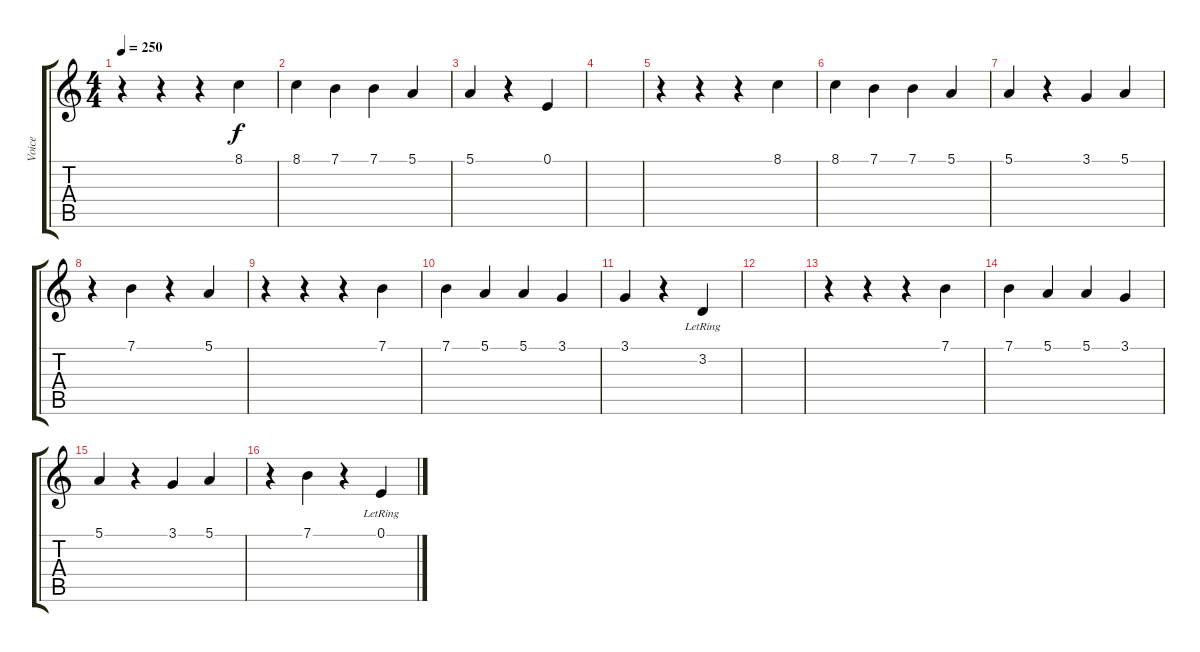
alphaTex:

\track ("Voice" "Voice") {instrument flute}
\staff {score tabs}
\tuning (E4 B3 G3 D3 A2 E2) {hide}
\ts (4 4)
\tempo 250
\clef g2
\ks c
r.4{dy f} r.4 r.4 8.1.4 |
8.1.4 7.1.4 7.1.4 5.1.4 |
5.1.4 r.4 0.1.4 |
|
r.4 r.4 r.4 8.1.4 |
8.1.4 7.1.4 7.1.4 5.1.4 |
5.1.4 r.4 3.1.4 5.1.4 |
r.4 7.1.4 r.4 5.1.4 |
r.4 r.4 r.4 7.1.4 |
7.1.4 5.1.4 5.1.4 3.1.4 |
3.1.4 r.4 3.2{lr}.4 |
|
r.4 r.4 r.4 7.1.4 |
7.1.4 5.1.4 5.1.4 3.1.4 |
5.1.4 r.4 3.1.4 5.1.4 |
r.4 7.1.4 r.4 0.1{lr}.4
